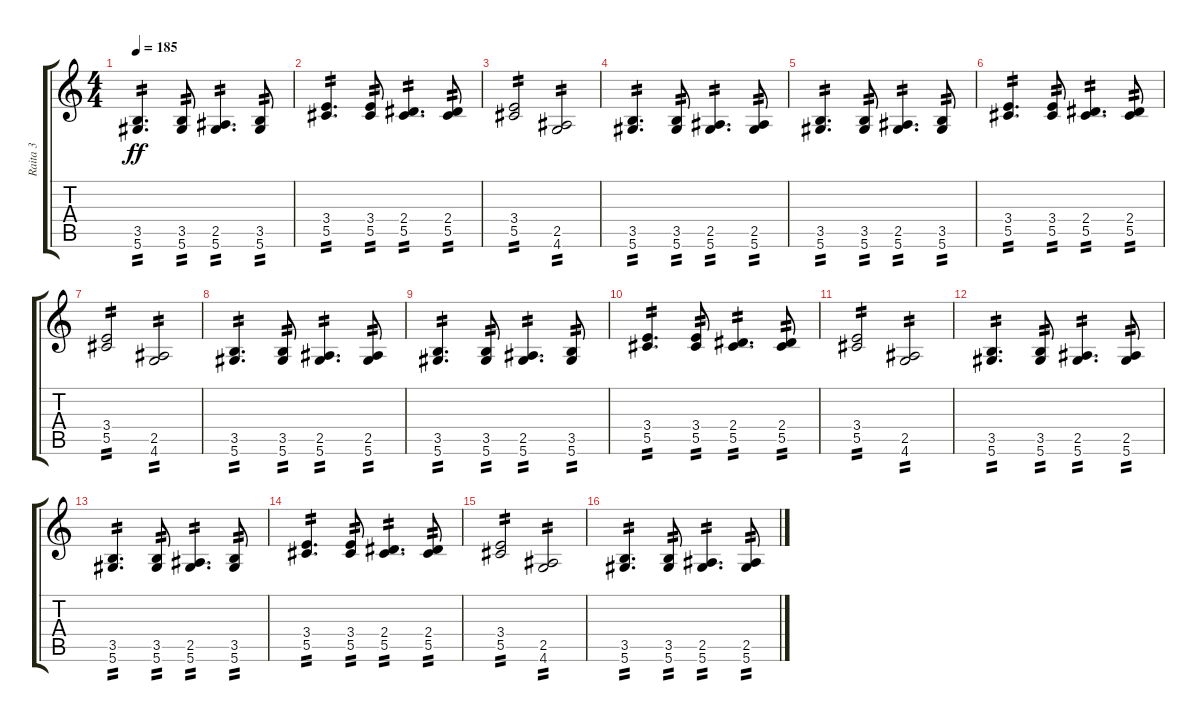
\track ("Raita 3" "Raita 3") {instrument distortionguitar}
\staff {score tabs}
\tuning (Eb4 Bb3 Gb3 Db3 Ab2 Eb2) {hide}
\ts (4 4)
\tempo 185
\clef g2
\ks c
(3.5 5.6).4{d tp 2 dy ff} (3.5 5.6).8{tp 2} (2.5 5.6).4{d tp 2} (3.5 5.6).8{tp 2} |
(3.4 5.5).4{d tp 2} (3.4 5.5).8{tp 2} (2.4 5.5).4{d tp 2} (2.4 5.5).8{tp 2} |
(3.4 5.5).2{tp 2} (2.5 4.6).2{tp 2} |
(3.5 5.6).4{d tp 2} (3.5 5.6).8{tp 2} (2.5 5.6).4{d tp 2} (2.5 5.6).8{tp 2} |
(3.5 5.6).4{d tp 2} (3.5 5.6).8{tp 2} (2.5 5.6).4{d tp 2} (3.5 5.6).8{tp 2} |
(3.4 5.5).4{d tp 2} (3.4 5.5).8{tp 2} (2.4 5.5).4{d tp 2} (2.4 5.5).8{tp 2} |
(3.4 5.5).2{tp 2} (2.5 4.6).2{tp 2} |
(3.5 5.6).4{d tp 2} (3.5 5.6).8{tp 2} (2.5 5.6).4{d tp 2} (2.5 5.6).8{tp 2} |
(3.5 5.6).4{d tp 2} (3.5 5.6).8{tp 2} (2.5 5.6).4{d tp 2} (3.5 5.6).8{tp 2} |
(3.4 5.5).4{d tp 2} (3.4 5.5).8{tp 2} (2.4 5.5).4{d tp 2} (2.4 5.5).8{tp 2} |
(3.4 5.5).2{tp 2} (2.5 4.6).2{tp 2} |
(3.5 5.6).4{d tp 2 volume 12} (3.5 5.6).8{tp 2} (2.5 5.6).4{d tp 2} (2.5 5.6).8{tp 2} |
(3.5 5.6).4{d tp 2} (3.5 5.6).8{tp 2} (2.5 5.6).4{d tp 2} (3.5 5.6).8{tp 2} |
(3.4 5.5).4{d tp 2 volume 10} (3.4 5.5).8{tp 2} (2.4 5.5).4{d tp 2} (2.4 5.5).8{tp 2} |
(3.4 5.5).2{tp 2} (2.5 4.6).2{tp 2} |
(3.5 5.6).4{d tp 2 volume 8} (3.5 5.6).8{tp 2} (2.5 5.6).4{d tp 2} (2.5 5.6).8{tp 2}
